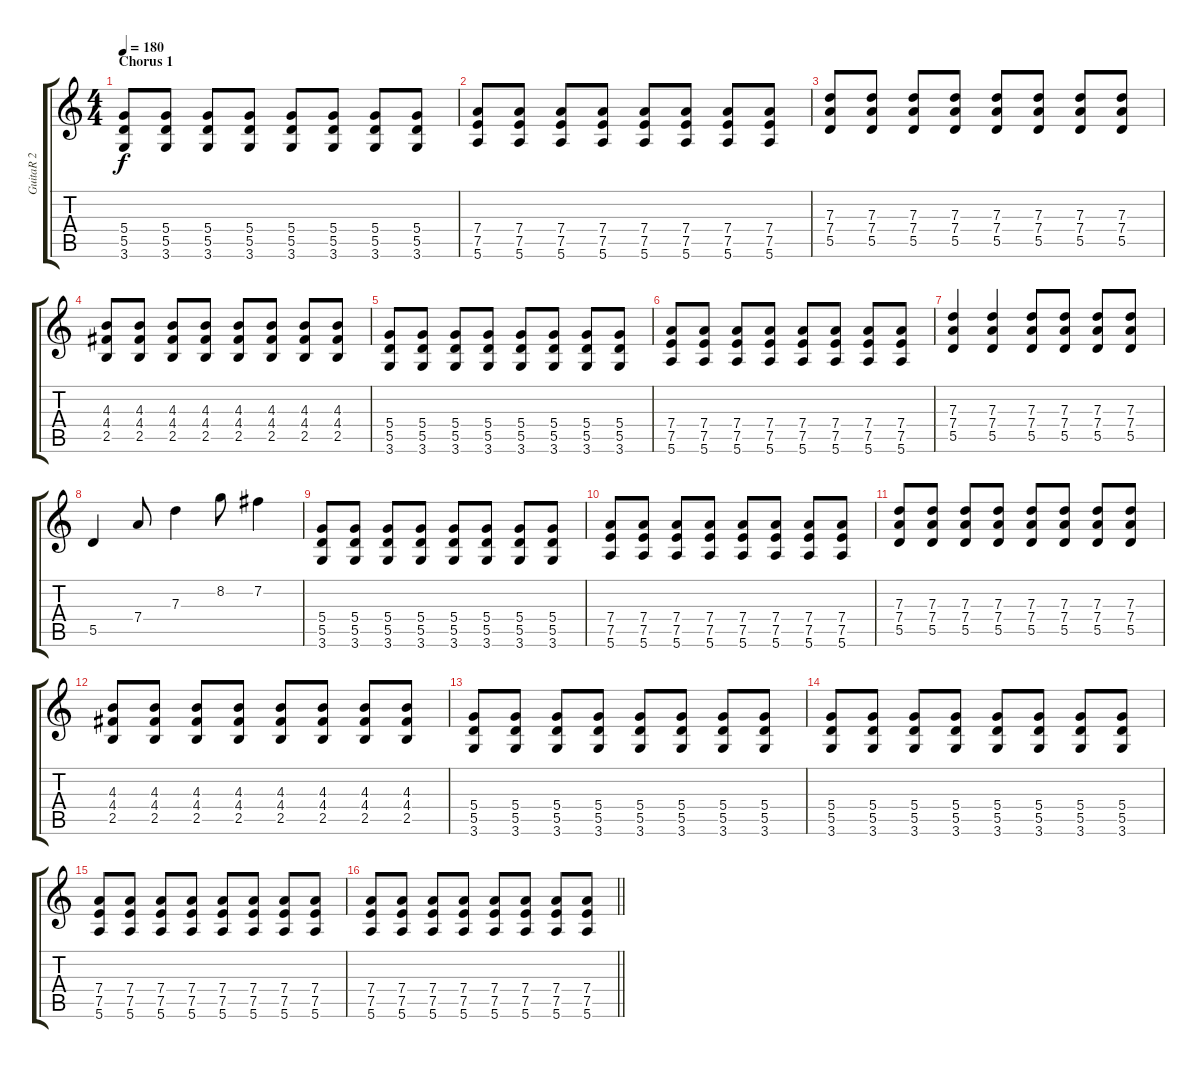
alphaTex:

\track ("GuitaR 2" "GuitaR 2") {instrument overdrivenguitar}
\staff {score tabs}
\tuning (E4 B3 G3 D3 A2 E2) {hide}
\ts (4 4)
\section ("" "Chorus 1")
\tempo 180
\clef g2
\ks c
(5.4 5.5 3.6).8{dy f} (5.4 5.5 3.6).8 (5.4 5.5 3.6).8 (5.4 5.5 3.6).8 (5.4 5.5 3.6).8 (5.4 5.5 3.6).8 (5.4 5.5 3.6).8 (5.4 5.5 3.6).8 |
(7.4 7.5 5.6).8 (7.4 7.5 5.6).8 (7.4 7.5 5.6).8 (7.4 7.5 5.6).8 (7.4 7.5 5.6).8 (7.4 7.5 5.6).8 (7.4 7.5 5.6).8 (7.4 7.5 5.6).8 |
(7.3 7.4 5.5).8 (7.3 7.4 5.5).8 (7.3 7.4 5.5).8 (7.3 7.4 5.5).8 (7.3 7.4 5.5).8 (7.3 7.4 5.5).8 (7.3 7.4 5.5).8 (7.3 7.4 5.5).8 |
(4.3 4.4 2.5).8 (4.3 4.4 2.5).8 (4.3 4.4 2.5).8 (4.3 4.4 2.5).8 (4.3 4.4 2.5).8 (4.3 4.4 2.5).8 (4.3 4.4 2.5).8 (4.3 4.4 2.5).8 |
(5.4 5.5 3.6).8 (5.4 5.5 3.6).8 (5.4 5.5 3.6).8 (5.4 5.5 3.6).8 (5.4 5.5 3.6).8 (5.4 5.5 3.6).8 (5.4 5.5 3.6).8 (5.4 5.5 3.6).8 |
(7.4 7.5 5.6).8 (7.4 7.5 5.6).8 (7.4 7.5 5.6).8 (7.4 7.5 5.6).8 (7.4 7.5 5.6).8 (7.4 7.5 5.6).8 (7.4 7.5 5.6).8 (7.4 7.5 5.6).8 |
(7.3 7.4 5.5).4 (7.3 7.4 5.5).4 (7.3 7.4 5.5).8 (7.3 7.4 5.5).8 (7.3 7.4 5.5).8 (7.3 7.4 5.5).8 |
5.5.4 7.4.8 7.3.4 8.2.8 7.2.4 |
(5.4 5.5 3.6).8 (5.4 5.5 3.6).8 (5.4 5.5 3.6).8 (5.4 5.5 3.6).8 (5.4 5.5 3.6).8 (5.4 5.5 3.6).8 (5.4 5.5 3.6).8 (5.4 5.5 3.6).8 |
(7.4 7.5 5.6).8 (7.4 7.5 5.6).8 (7.4 7.5 5.6).8 (7.4 7.5 5.6).8 (7.4 7.5 5.6).8 (7.4 7.5 5.6).8 (7.4 7.5 5.6).8 (7.4 7.5 5.6).8 |
(7.3 7.4 5.5).8 (7.3 7.4 5.5).8 (7.3 7.4 5.5).8 (7.3 7.4 5.5).8 (7.3 7.4 5.5).8 (7.3 7.4 5.5).8 (7.3 7.4 5.5).8 (7.3 7.4 5.5).8 |
(4.3 4.4 2.5).8 (4.3 4.4 2.5).8 (4.3 4.4 2.5).8 (4.3 4.4 2.5).8 (4.3 4.4 2.5).8 (4.3 4.4 2.5).8 (4.3 4.4 2.5).8 (4.3 4.4 2.5).8 |
(5.4 5.5 3.6).8 (5.4 5.5 3.6).8 (5.4 5.5 3.6).8 (5.4 5.5 3.6).8 (5.4 5.5 3.6).8 (5.4 5.5 3.6).8 (5.4 5.5 3.6).8 (5.4 5.5 3.6).8 |
(5.4 5.5 3.6).8 (5.4 5.5 3.6).8 (5.4 5.5 3.6).8 (5.4 5.5 3.6).8 (5.4 5.5 3.6).8 (5.4 5.5 3.6).8 (5.4 5.5 3.6).8 (5.4 5.5 3.6).8 |
(7.4 7.5 5.6).8 (7.4 7.5 5.6).8 (7.4 7.5 5.6).8 (7.4 7.5 5.6).8 (7.4 7.5 5.6).8 (7.4 7.5 5.6).8 (7.4 7.5 5.6).8 (7.4 7.5 5.6).8 |
\barLineRight lightlight
(7.4 7.5 5.6).8 (7.4 7.5 5.6).8 (7.4 7.5 5.6).8 (7.4 7.5 5.6).8 (7.4 7.5 5.6).8 (7.4 7.5 5.6).8 (7.4 7.5 5.6).8 (7.4 7.5 5.6).8
